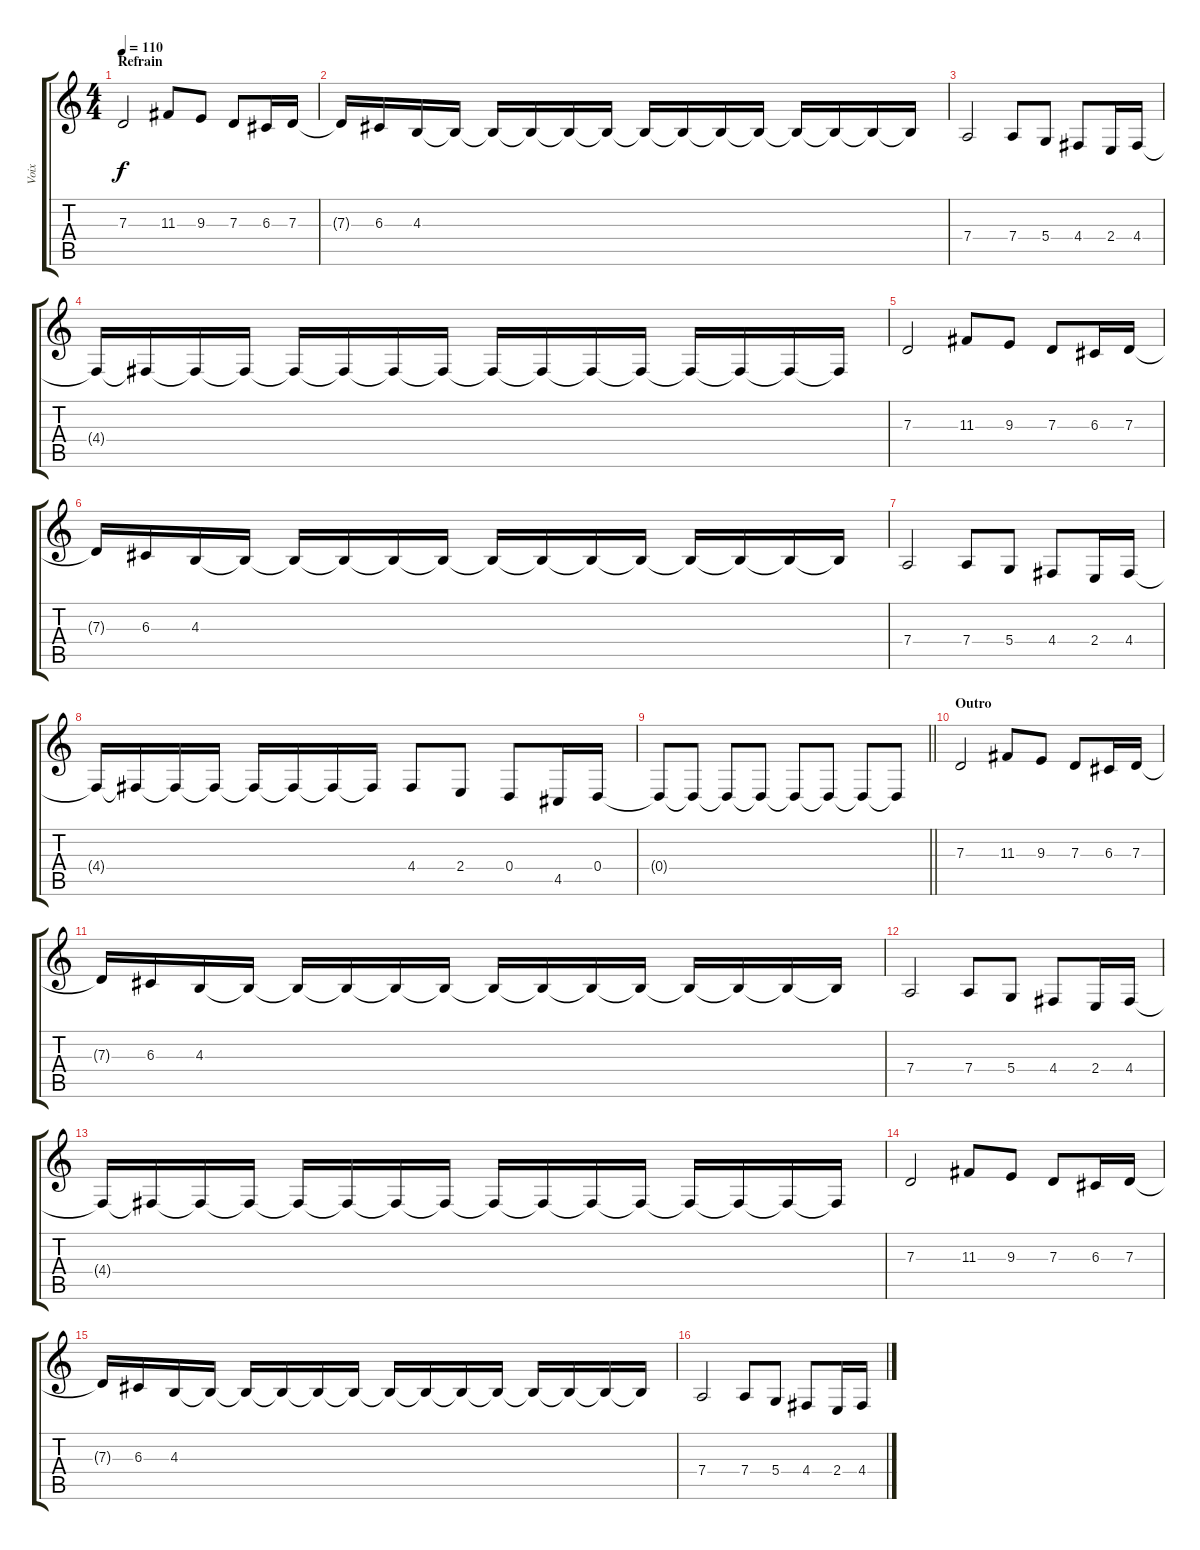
\track ("Voix" "Voix") {instrument flute}
\staff {score tabs}
\tuning (E4 B3 G3 D3 A2 E2) {hide}
\ts (4 4)
\section ("" "Refrain")
\tempo 110
\clef g2
\ks c
7.3.2{dy f} 11.3.8 9.3.8 7.3.8 6.3.16 7.3.16 |
7.3{t}.16 6.3.16 4.3.16 4.3{t}.16 4.3{t}.16 4.3{t}.16 4.3{t}.16 4.3{t}.16 4.3{t}.16 4.3{t}.16 4.3{t}.16 4.3{t}.16 4.3{t}.16 4.3{t}.16 4.3{t}.16 4.3{t}.16 |
7.4.2 7.4.8 5.4.8 4.4.8 2.4.16 4.4.16 |
4.4{t}.16 4.4{t}.16 4.4{t}.16 4.4{t}.16 4.4{t}.16 4.4{t}.16 4.4{t}.16 4.4{t}.16 4.4{t}.16 4.4{t}.16 4.4{t}.16 4.4{t}.16 4.4{t}.16 4.4{t}.16 4.4{t}.16 4.4{t}.16 |
7.3.2 11.3.8 9.3.8 7.3.8 6.3.16 7.3.16 |
7.3{t}.16 6.3.16 4.3.16 4.3{t}.16 4.3{t}.16 4.3{t}.16 4.3{t}.16 4.3{t}.16 4.3{t}.16 4.3{t}.16 4.3{t}.16 4.3{t}.16 4.3{t}.16 4.3{t}.16 4.3{t}.16 4.3{t}.16 |
7.4.2 7.4.8 5.4.8 4.4.8 2.4.16 4.4.16 |
4.4{t}.16 4.4{t}.16 4.4{t}.16 4.4{t}.16 4.4{t}.16 4.4{t}.16 4.4{t}.16 4.4{t}.16 4.4.8 2.4.8 0.4.8 4.5.16 0.4.16 |
\barLineRight lightlight
0.4{t}.8 0.4{t}.8 0.4{t}.8 0.4{t}.8 0.4{t}.8 0.4{t}.8 0.4{t}.8 0.4{t}.8 |
\section ("" "Outro")
7.3.2 11.3.8 9.3.8 7.3.8 6.3.16 7.3.16 |
7.3{t}.16 6.3.16 4.3.16 4.3{t}.16 4.3{t}.16 4.3{t}.16 4.3{t}.16 4.3{t}.16 4.3{t}.16 4.3{t}.16 4.3{t}.16 4.3{t}.16 4.3{t}.16 4.3{t}.16 4.3{t}.16 4.3{t}.16 |
7.4.2 7.4.8 5.4.8 4.4.8 2.4.16 4.4.16 |
4.4{t}.16 4.4{t}.16 4.4{t}.16 4.4{t}.16 4.4{t}.16 4.4{t}.16 4.4{t}.16 4.4{t}.16 4.4{t}.16 4.4{t}.16 4.4{t}.16 4.4{t}.16 4.4{t}.16 4.4{t}.16 4.4{t}.16 4.4{t}.16 |
7.3.2 11.3.8 9.3.8 7.3.8 6.3.16 7.3.16 |
7.3{t}.16 6.3.16 4.3.16 4.3{t}.16 4.3{t}.16 4.3{t}.16 4.3{t}.16 4.3{t}.16 4.3{t}.16 4.3{t}.16 4.3{t}.16 4.3{t}.16 4.3{t}.16 4.3{t}.16 4.3{t}.16 4.3{t}.16 |
7.4.2 7.4.8 5.4.8 4.4.8 2.4.16 4.4.16
